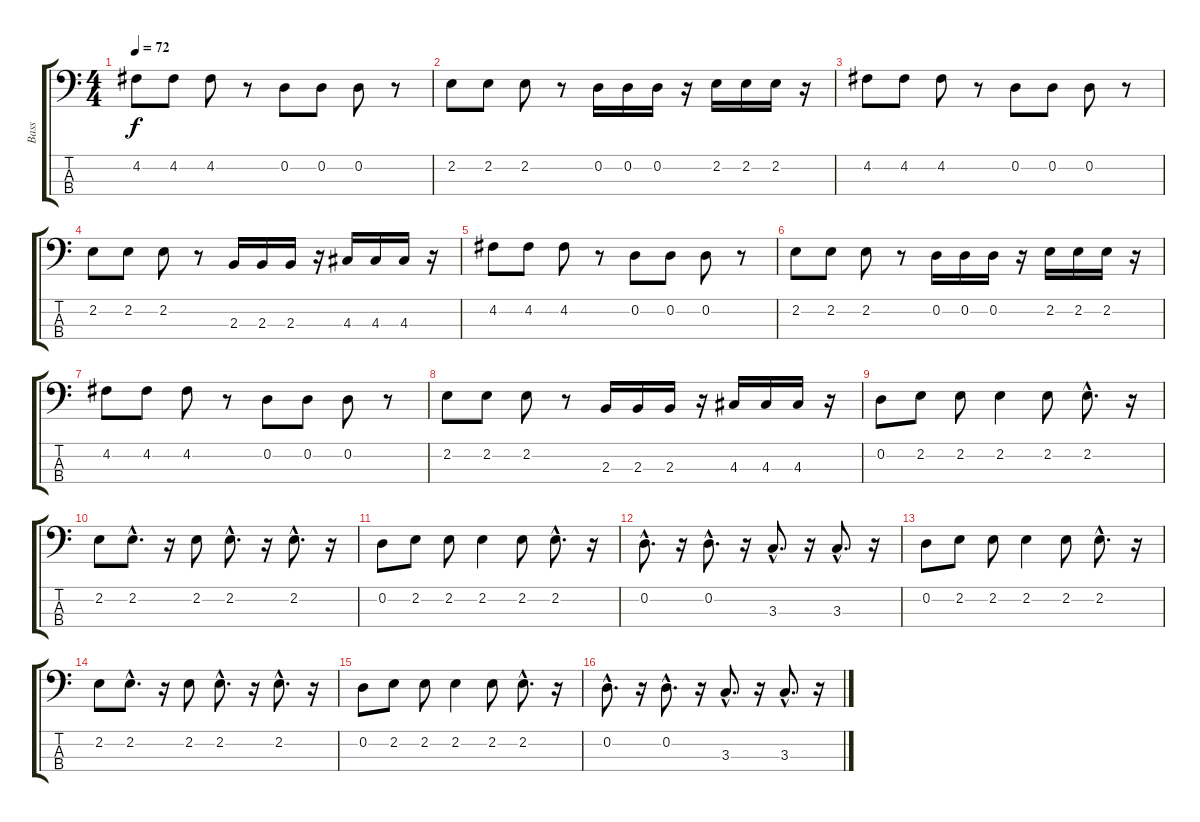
\track ("Bass" "Bass") {instrument electricbassfinger}
\staff {score tabs}
\tuning (G2 D2 A1 E1) {hide}
\ts (4 4)
\tempo 72
\clef f4
\ks c
4.2.8{dy f} 4.2.8 4.2.8 r.8 0.2.8 0.2.8 0.2.8 r.8 |
2.2.8 2.2.8 2.2.8 r.8 0.2.16 0.2.16 0.2.16 r.16 2.2.16 2.2.16 2.2.16 r.16 |
4.2.8 4.2.8 4.2.8 r.8 0.2.8 0.2.8 0.2.8 r.8 |
2.2.8 2.2.8 2.2.8 r.8 2.3.16 2.3.16 2.3.16 r.16 4.3.16 4.3.16 4.3.16 r.16 |
4.2.8 4.2.8 4.2.8 r.8 0.2.8 0.2.8 0.2.8 r.8 |
2.2.8 2.2.8 2.2.8 r.8 0.2.16 0.2.16 0.2.16 r.16 2.2.16 2.2.16 2.2.16 r.16 |
4.2.8 4.2.8 4.2.8 r.8 0.2.8 0.2.8 0.2.8 r.8 |
2.2.8 2.2.8 2.2.8 r.8 2.3.16 2.3.16 2.3.16 r.16 4.3.16 4.3.16 4.3.16 r.16 |
0.2.8 2.2.8 2.2.8 2.2.4 2.2.8 2.2{hac}.8{d} r.16 |
2.2.8 2.2{hac}.8{d} r.16 2.2.8 2.2{hac}.8{d} r.16 2.2{hac}.8{d} r.16 |
0.2.8 2.2.8 2.2.8 2.2.4 2.2.8 2.2{hac}.8{d} r.16 |
0.2{hac}.8{d} r.16 0.2{hac}.8{d} r.16 3.3{hac}.8{d} r.16 3.3{hac}.8{d} r.16 |
0.2.8 2.2.8 2.2.8 2.2.4 2.2.8 2.2{hac}.8{d} r.16 |
2.2.8 2.2{hac}.8{d} r.16 2.2.8 2.2{hac}.8{d} r.16 2.2{hac}.8{d} r.16 |
0.2.8 2.2.8 2.2.8 2.2.4 2.2.8 2.2{hac}.8{d} r.16 |
0.2{hac}.8{d} r.16 0.2{hac}.8{d} r.16 3.3{hac}.8{d} r.16 3.3{hac}.8{d} r.16
